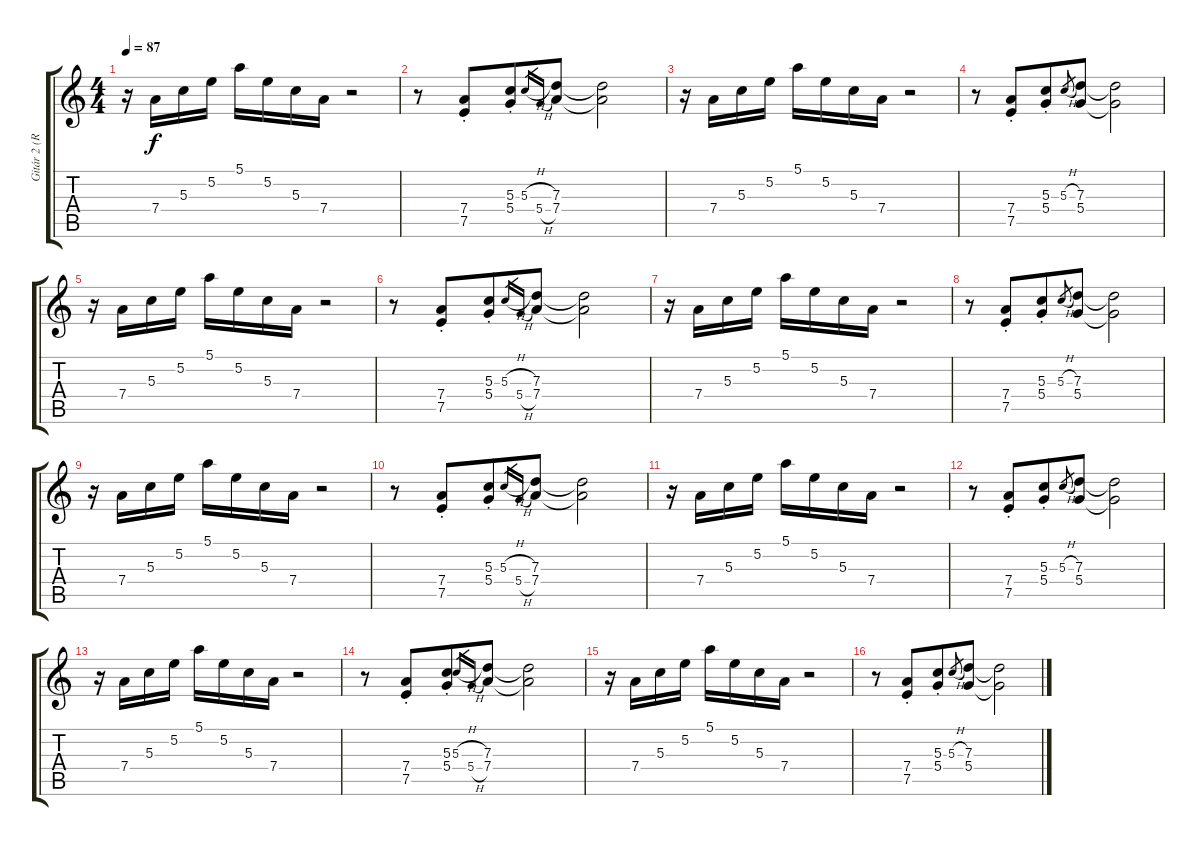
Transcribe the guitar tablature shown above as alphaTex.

\track ("Gitár 2 (Ritchie Blackmore)" "Gitár 2 (R") {instrument distortionguitar}
\staff {score tabs}
\tuning (E4 B3 G3 D3 A2 E2) {hide}
\ts (4 4)
\tempo 87
\clef g2
\ks c
r.16{dy f volume 16} 7.4.16 5.3.16 5.2.16 5.1.16 5.2.16 5.3.16 7.4.16 r.2 |
r.8 (7.4{st} 7.5{st}).8{beam merge} (5.3{st} 5.4{st}).8 5.3{h}.16{gr} 5.4{h}.16{gr} (7.3 7.4).8 (7.3{t} 7.4{t}).2 |
r.16 7.4.16 5.3.16 5.2.16 5.1.16 5.2.16 5.3.16 7.4.16 r.2 |
r.8 (7.4{st} 7.5{st}).8{beam merge} (5.3{st} 5.4{st}).8 5.3{h}.8{gr} (7.3 5.4).8 (7.3{t} 5.4{t}).2 |
r.16 7.4.16 5.3.16 5.2.16 5.1.16 5.2.16 5.3.16 7.4.16 r.2 |
r.8 (7.4{st} 7.5{st}).8{beam merge} (5.3{st} 5.4{st}).8 5.3{h}.16{gr} 5.4{h}.16{gr} (7.3 7.4).8 (7.3{t} 7.4{t}).2 |
r.16 7.4.16 5.3.16 5.2.16 5.1.16 5.2.16 5.3.16 7.4.16 r.2 |
r.8 (7.4{st} 7.5{st}).8{beam merge} (5.3{st} 5.4{st}).8 5.3{h}.8{gr} (7.3 5.4).8 (7.3{t} 5.4{t}).2 |
r.16 7.4.16 5.3.16 5.2.16 5.1.16 5.2.16 5.3.16 7.4.16 r.2 |
r.8 (7.4{st} 7.5{st}).8{beam merge} (5.3{st} 5.4{st}).8 5.3{h}.16{gr} 5.4{h}.16{gr} (7.3 7.4).8 (7.3{t} 7.4{t}).2 |
r.16 7.4.16 5.3.16 5.2.16 5.1.16 5.2.16 5.3.16 7.4.16 r.2 |
r.8 (7.4{st} 7.5{st}).8{beam merge} (5.3{st} 5.4{st}).8 5.3{h}.8{gr} (7.3 5.4).8 (7.3{t} 5.4{t}).2 |
r.16 7.4.16 5.3.16 5.2.16 5.1.16 5.2.16 5.3.16 7.4.16 r.2 |
r.8 (7.4{st} 7.5{st}).8{beam merge} (5.3{st} 5.4{st}).8 5.3{h}.16{gr} 5.4{h}.16{gr} (7.3 7.4).8 (7.3{t} 7.4{t}).2 |
r.16 7.4.16 5.3.16 5.2.16 5.1.16 5.2.16 5.3.16 7.4.16 r.2 |
r.8 (7.4{st} 7.5{st}).8{beam merge} (5.3{st} 5.4{st}).8 5.3{h}.8{gr} (7.3 5.4).8 (7.3{t} 5.4{t}).2
